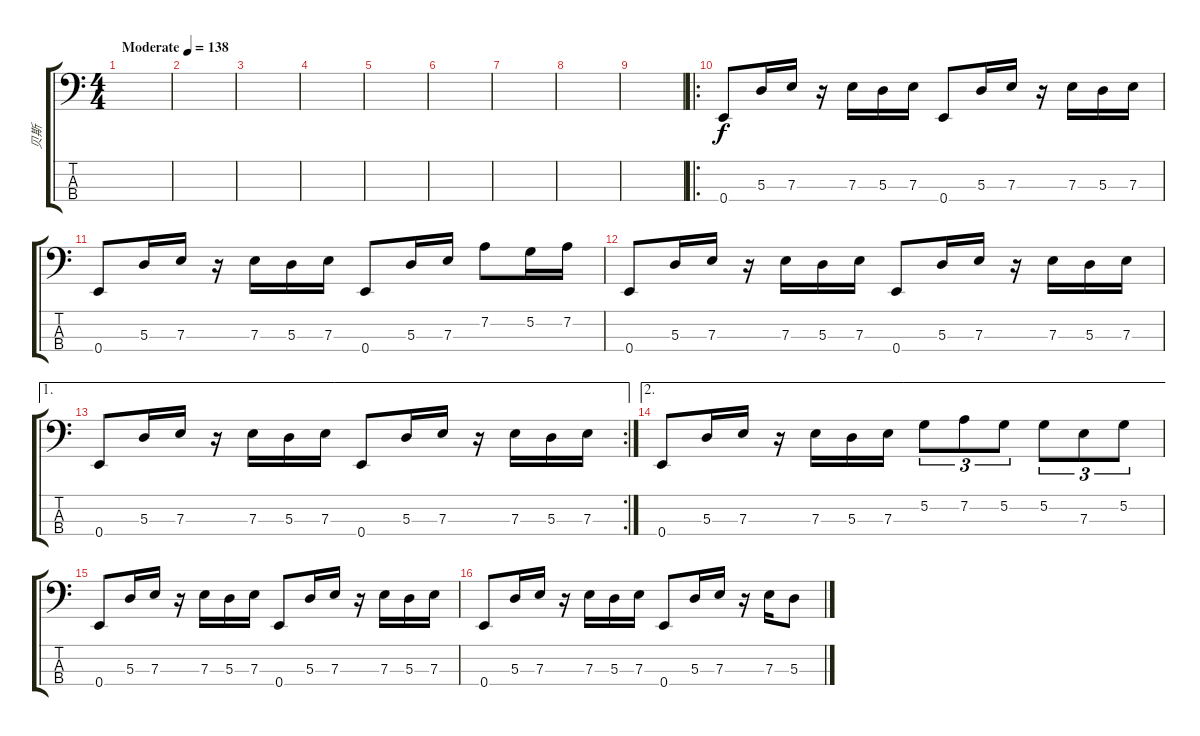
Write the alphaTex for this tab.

\track ("贝斯" "贝斯") {instrument electricbassfinger}
\staff {score tabs}
\tuning (G2 D2 A1 E1) {hide}
\ts (4 4)
\tempo (138 "Moderate")
\clef f4
\ks c
|
|
|
|
|
|
|
|
|
\ro
0.4.8 5.3.16 7.3.16 r.16 7.3.16 5.3.16 7.3.16 0.4.8 5.3.16 7.3.16 r.16 7.3.16 5.3.16 7.3.16 |
0.4.8 5.3.16 7.3.16 r.16 7.3.16 5.3.16 7.3.16 0.4.8 5.3.16 7.3.16 7.2.8 5.2.16 7.2.16 |
0.4.8 5.3.16 7.3.16 r.16 7.3.16 5.3.16 7.3.16 0.4.8 5.3.16 7.3.16 r.16 7.3.16 5.3.16 7.3.16 |
\ae 1
\rc 2
0.4.8 5.3.16 7.3.16 r.16 7.3.16 5.3.16 7.3.16 0.4.8 5.3.16 7.3.16 r.16 7.3.16 5.3.16 7.3.16 |
\ae 2
0.4.8 5.3.16 7.3.16 r.16 7.3.16 5.3.16 7.3.16 5.2.8{tu (3 2)} 7.2.8{tu (3 2)} 5.2.8{tu (3 2)} 5.2.8{tu (3 2)} 7.3.8{tu (3 2)} 5.2.8{tu (3 2)} |
0.4.8 5.3.16 7.3.16 r.16 7.3.16 5.3.16 7.3.16 0.4.8 5.3.16 7.3.16 r.16 7.3.16 5.3.16 7.3.16 |
0.4.8 5.3.16 7.3.16 r.16 7.3.16 5.3.16 7.3.16 0.4.8 5.3.16 7.3.16 r.16 7.3.16 5.3.8
